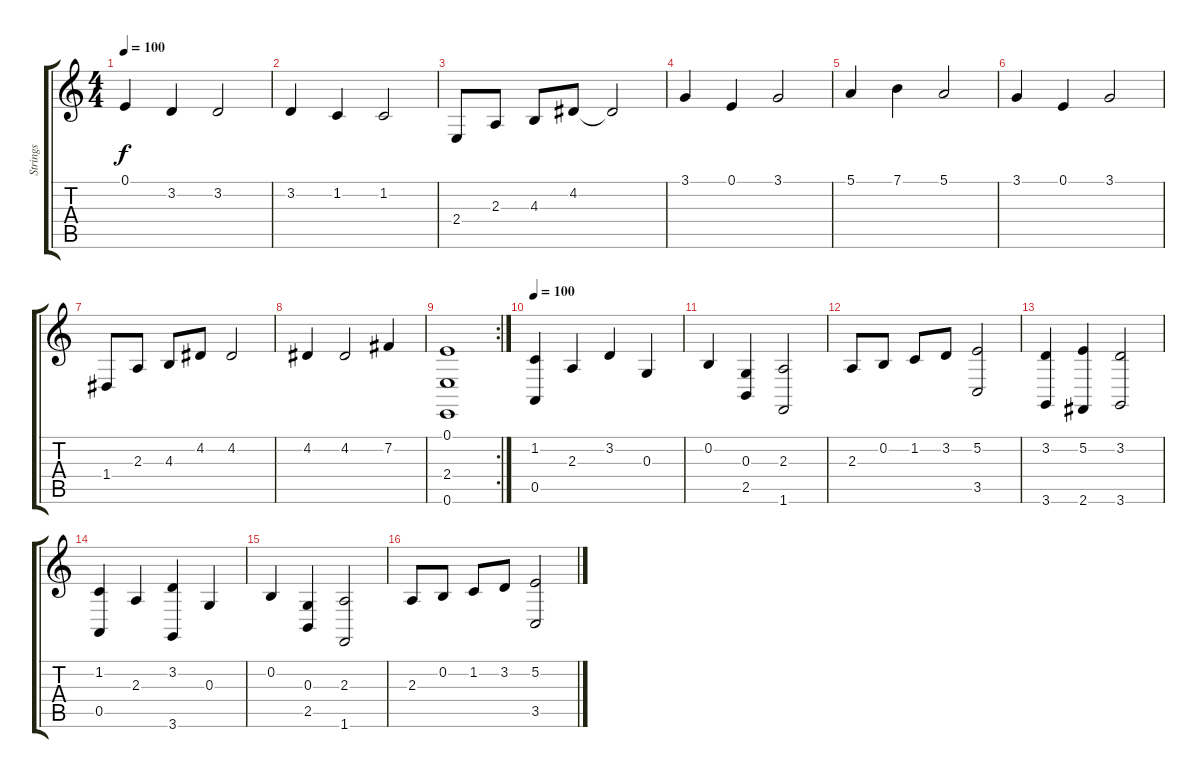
\track ("Strings" "Strings") {instrument synthstrings1}
\staff {score tabs}
\tuning (E4 B3 G3 D3 A2 E2) {hide}
\ts (4 4)
\tempo 100
\clef g2
\ks c
0.1.4{dy f} 3.2.4 3.2.2 |
3.2.4 1.2.4 1.2.2 |
2.4.8 2.3.8 4.3.8 4.2.8 4.2{t}.2 |
3.1.4 0.1.4 3.1.2 |
5.1.4 7.1.4 5.1.2 |
3.1.4 0.1.4 3.1.2 |
1.4.8 2.3.8 4.3.8 4.2.8 4.2.2 |
4.2.4 4.2.2 7.2.4 |
\rc 2
(0.1 2.4 0.6).1 |
\tempo 100
(1.2 0.5).4{volume 10} 2.3.4 3.2.4 0.3.4 |
0.2.4 (0.3 2.5).4 (2.3 1.6).2 |
2.3.8 0.2.8 1.2.8 3.2.8 (5.2 3.5).2 |
(3.2 3.6).4 (5.2 2.6).4 (3.2 3.6).2 |
(1.2 0.5).4 2.3.4 (3.2 3.6).4 0.3.4 |
0.2.4 (0.3 2.5).4 (2.3 1.6).2 |
2.3.8 0.2.8 1.2.8 3.2.8 (5.2 3.5).2
